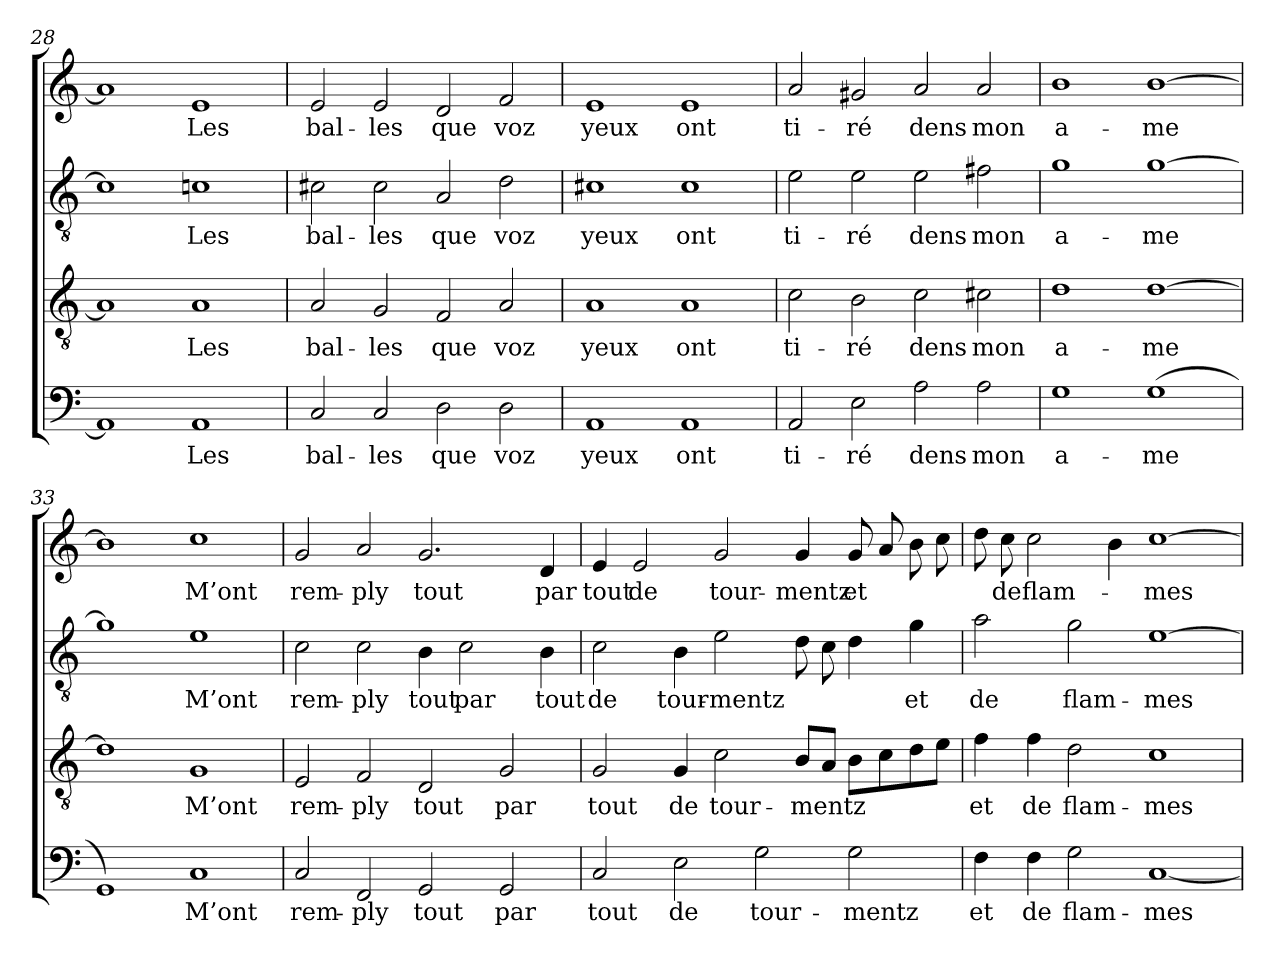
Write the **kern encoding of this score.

**kern	**text	**kern	**text	**kern	**text	**kern	**text
*part4	*part4	*part3	*part3	*part2	*part2	*part1	*part1
*staff4	*staff4	*staff3	*staff3	*staff2	*staff2	*staff1	*staff1
!!LO:LB:g=z
*clefF4	*	*clefGv2	*	*clefGv2	*	*clefG2	*
*k[]	*	*k[]	*	*k[]	*	*k[]	*
=28	=28	=28	=28	=28	=28	=28	=28
1AA]	.	1A]	.	1c#]	.	1a]	.
1AA	Les	1A	Les	1c	Les	1e	Les
=29	=29	=29	=29	=29	=29	=29	=29
2C	bal-	2A	bal-	2c#X	bal-	2e	bal-
2C	-les	2G	-les	2c#	-les	2e	-les
2D	que	2F	que	2A	que	2d	que
2D	voz	2A	voz	2d	voz	2f	voz
=30	=30	=30	=30	=30	=30	=30	=30
1AA	yeux	1A	yeux	1c#X	yeux	1e	yeux
1AA	ont	1A	ont	1c#	ont	1e	ont
=31	=31	=31	=31	=31	=31	=31	=31
2AA	ti-	2c	ti-	2e	ti-	2a	ti-
2E	-ré	2B	-ré	2e	-ré	2g#X	-ré
2A	dens	2c	dens	2e	dens	2a	dens
2A	mon	2c#X	mon	2f#X	mon	2a	mon
=32	=32	=32	=32	=32	=32	=32	=32
1G	a-	1d	a-	1g	a-	1b	a-
(1G	-me	[1d	-me	[1g	-me	[1b	-me
!!LO:LB:g=z
=33	=33	=33	=33	=33	=33	=33	=33
1GG)	.	1d]	.	1g]	.	1b]	.
1C	M’ont	1G	M’ont	1e	M’ont	1cc	M’ont
=34	=34	=34	=34	=34	=34	=34	=34
2C	rem-	2E	rem-	2c	rem-	2g	rem-
2FF	-ply	2F	-ply	2c	-ply	2a	-ply
2GG	tout	2D	tout	4B	tout	2.g	tout
.	.	.	.	2c	par	.	.
2GG	par	2G	par	.	.	.	.
.	.	.	.	4B	tout	4d	par
=35	=35	=35	=35	=35	=35	=35	=35
2C	tout	2G	tout	2c	de	4e	tout
.	.	.	.	.	.	2e	de
2E	de	4G	de	4B	tour-	.	.
.	.	2c	tour-	2e	-mentz	2g	tour-
2G	tour-	.	.	.	.	.	.
.	.	8BL	-mentz	8d	.	4g	-mentz
.	.	8AJ	.	8c	.	.	.
2G	-mentz	8BL	.	4d	.	8g	et
.	.	8c	.	.	.	8a	.
.	.	8d	.	4g	et	8b	.
.	.	8eJ	.	.	.	8cc	.
=36	=36	=36	=36	=36	=36	=36	=36
4F	et	4f	et	2a	de	8dd	.
.	.	.	.	.	.	8cc	de
4F	de	4f	de	.	.	2cc	flam-
2G	flam-	2d	flam-	2g	flam-	.	.
.	.	.	.	.	.	4b	.
[1C	-mes	1c	-mes	[1e	-mes	[1cc	-mes
=	=	=	=	=	=	=	=
*-	*-	*-	*-	*-	*-	*-	*-
